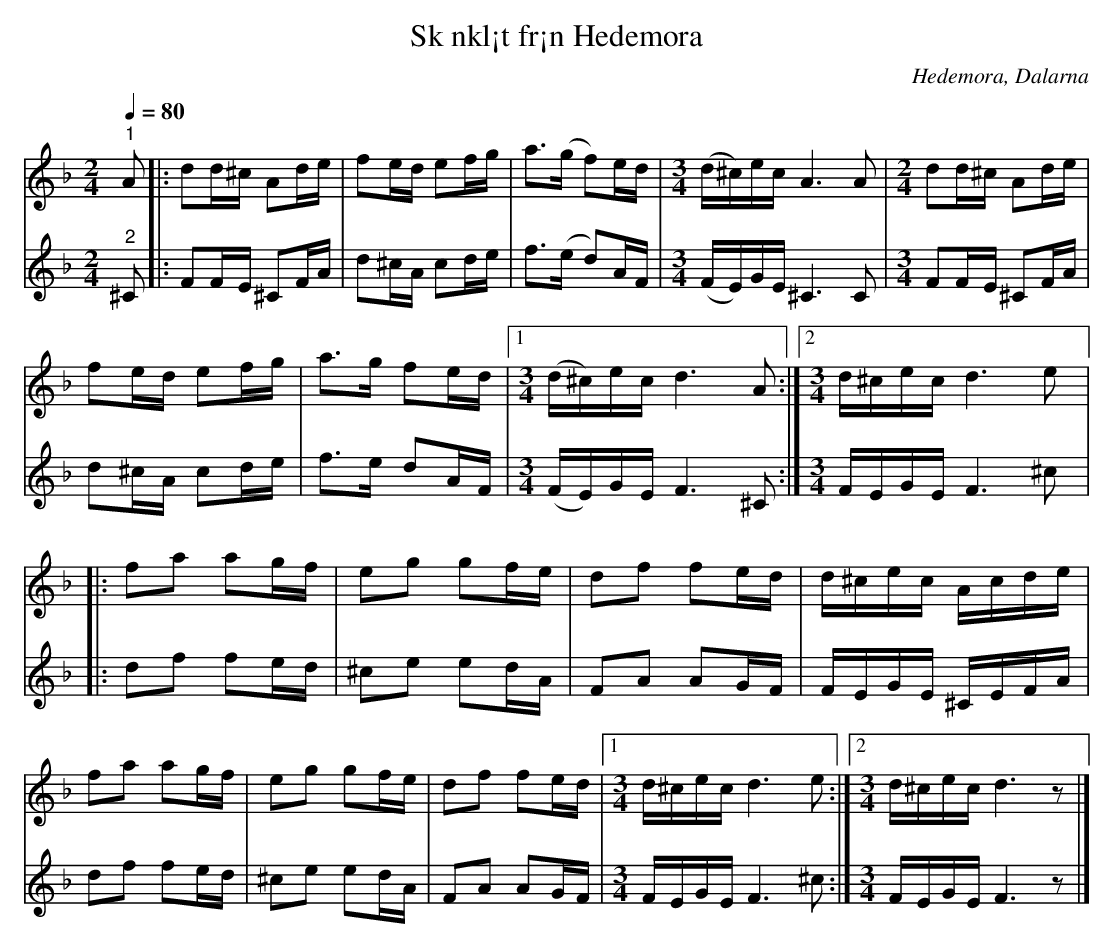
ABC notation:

X:1
T:Sk nkl¡t fr¡n Hedemora
L:1/16
O:Hedemora, Dalarna
Q:1/4=80
M:2/4
K:F
V:1
"^1" A2 |: d2d^c A2de | f2ed e2fg | a2>(g2 f2)ed |[M:3/4] (d^c)ec A6 A2|[M:2/4] d2d^c A2de |
f2ed e2fg | a2>g2 f2ed |1[M:3/4] (d^c)ec d6 A2 :|2[M:3/4] d^cec d6 e2 |:f2a2 a2gf | e2g2 g2fe |
d2f2 f2ed | d^cec Acde | f2a2 a2gf | e2g2 g2fe | d2f2 f2ed |1[M:3/4] d^cecd6 e2 :|2[M:3/4] d^cec d6 z2 |]
V:2
"^2" ^C2  |:  F2FE ^C2FA  |  d2^cA c2de  |  f2>(e2 d2)AF  | [M:3/4] (FE)GE ^C6 C2  | [M:3/4] F2FE ^C2FA  |
d2^cA c2de  |  f2>e2 d2AF  |1 [M:3/4] (FE)GE F6 ^C2  :|2 [M:3/4] FEGE F6^c2  |:  d2f2 f2ed  |  ^c2e2 e2dA  |
F2A2 A2GF  |  FEGE ^CEFA  |  d2f2 f2ed  |  ^c2e2 e2dA  |  F2A2 A2GF  |1[M:3/4] FEGE F6 ^c2  :|2[M:3/4] FEGE F6 z2  |]
